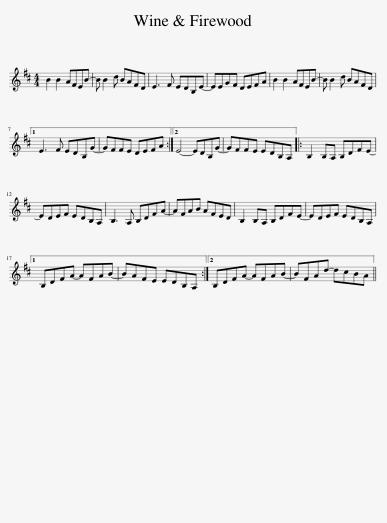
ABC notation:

X:1
L:1/8
M:4/4
I:linebreak $
K:Bmin
V:1 treble
V:1
 B2 B2 AFEB- | B B2 d BAFD | E3 F EDB,E- | EEGF DEFA | B2 B2 AFEB- | %5
 B B2 d BAFD |1$ E3 F EDB,G- | GFFE DEFA :|2 E4- EDB,G- | GFFE EDB,A, |: %10
 B,2 B,A, B,DFE- |$ EDEF EDB,A, | B,3 A, B,DFA- | AFAB AFED | B,2 B,A, B,DFE- | %15
 EDEF EDB,A, |1$ B,DFA- AFAB- | BAFE EDB,A, :|2 B,DFA- AFAB- | BFAd- dcBA || %20
